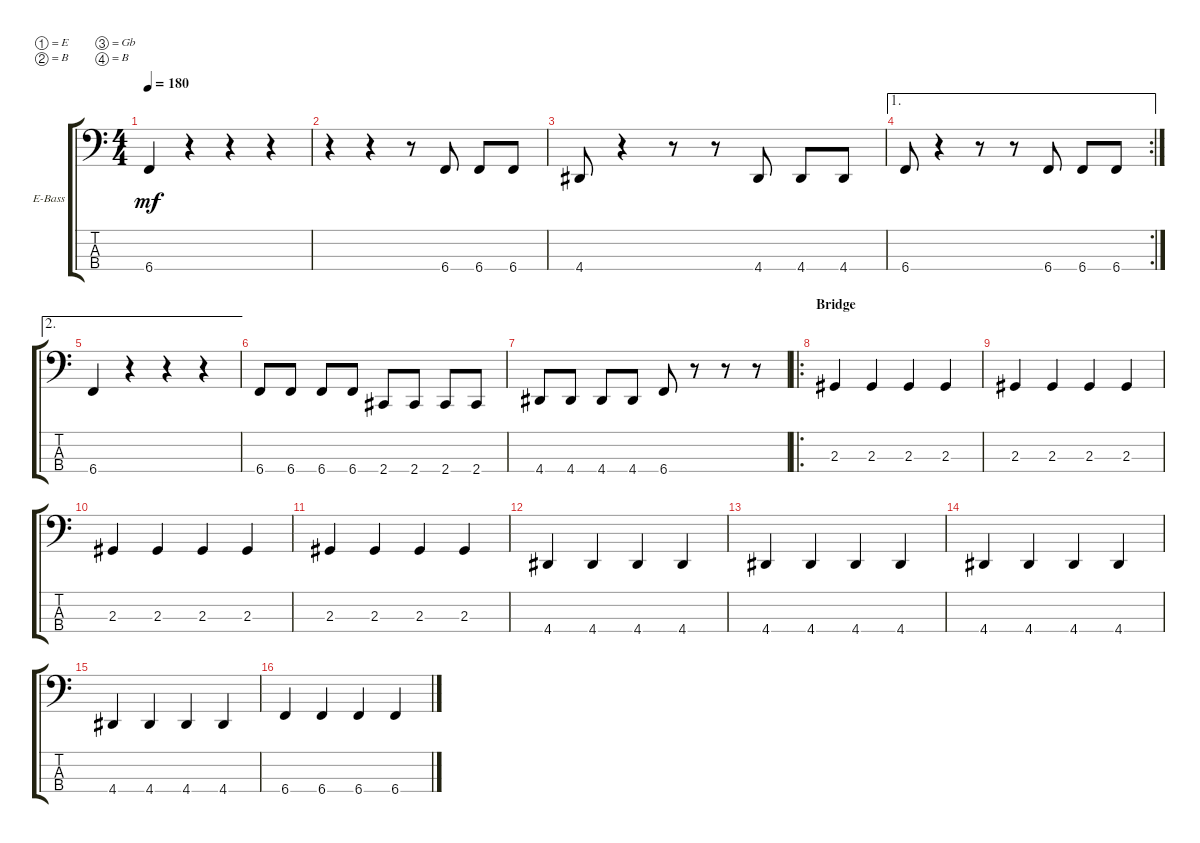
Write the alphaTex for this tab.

\bracketExtendMode groupsimilarinstruments
\firstSystemTrackNameOrientation horizontal
\otherSystemsTrackNameOrientation horizontal
\track ("Electric Bass" "E-Bass") {instrument electricbassfinger}
\staff {score tabs}
\tuning (E2 B1 Gb1 B0)
\ts (4 4)
\tempo 180
\clef f4
\ks c
6.4.4{dy mf} r.4 r.4 r.4 |
r.4 r.4 r.8 6.4.8 6.4.8 6.4.8 |
4.4.8 r.4 r.8 r.8 4.4.8 4.4.8 4.4.8 |
\ae 1
\rc 2
6.4.8 r.4 r.8 r.8 6.4.8 6.4.8 6.4.8 |
\ae 2
6.4.4 r.4 r.4 r.4 |
6.4.8 6.4.8 6.4.8 6.4.8 2.4.8 2.4.8 2.4.8 2.4.8 |
4.4.8 4.4.8 4.4.8 4.4.8 6.4.8 r.8 r.8 r.8 |
\ro
\section ("" "Bridge")
2.3.4 2.3.4 2.3.4 2.3.4 |
2.3.4 2.3.4 2.3.4 2.3.4 |
2.3.4 2.3.4 2.3.4 2.3.4 |
2.3.4 2.3.4 2.3.4 2.3.4 |
4.4.4 4.4.4 4.4.4 4.4.4 |
4.4.4 4.4.4 4.4.4 4.4.4 |
4.4.4 4.4.4 4.4.4 4.4.4 |
4.4.4 4.4.4 4.4.4 4.4.4 |
6.4.4 6.4.4 6.4.4 6.4.4
